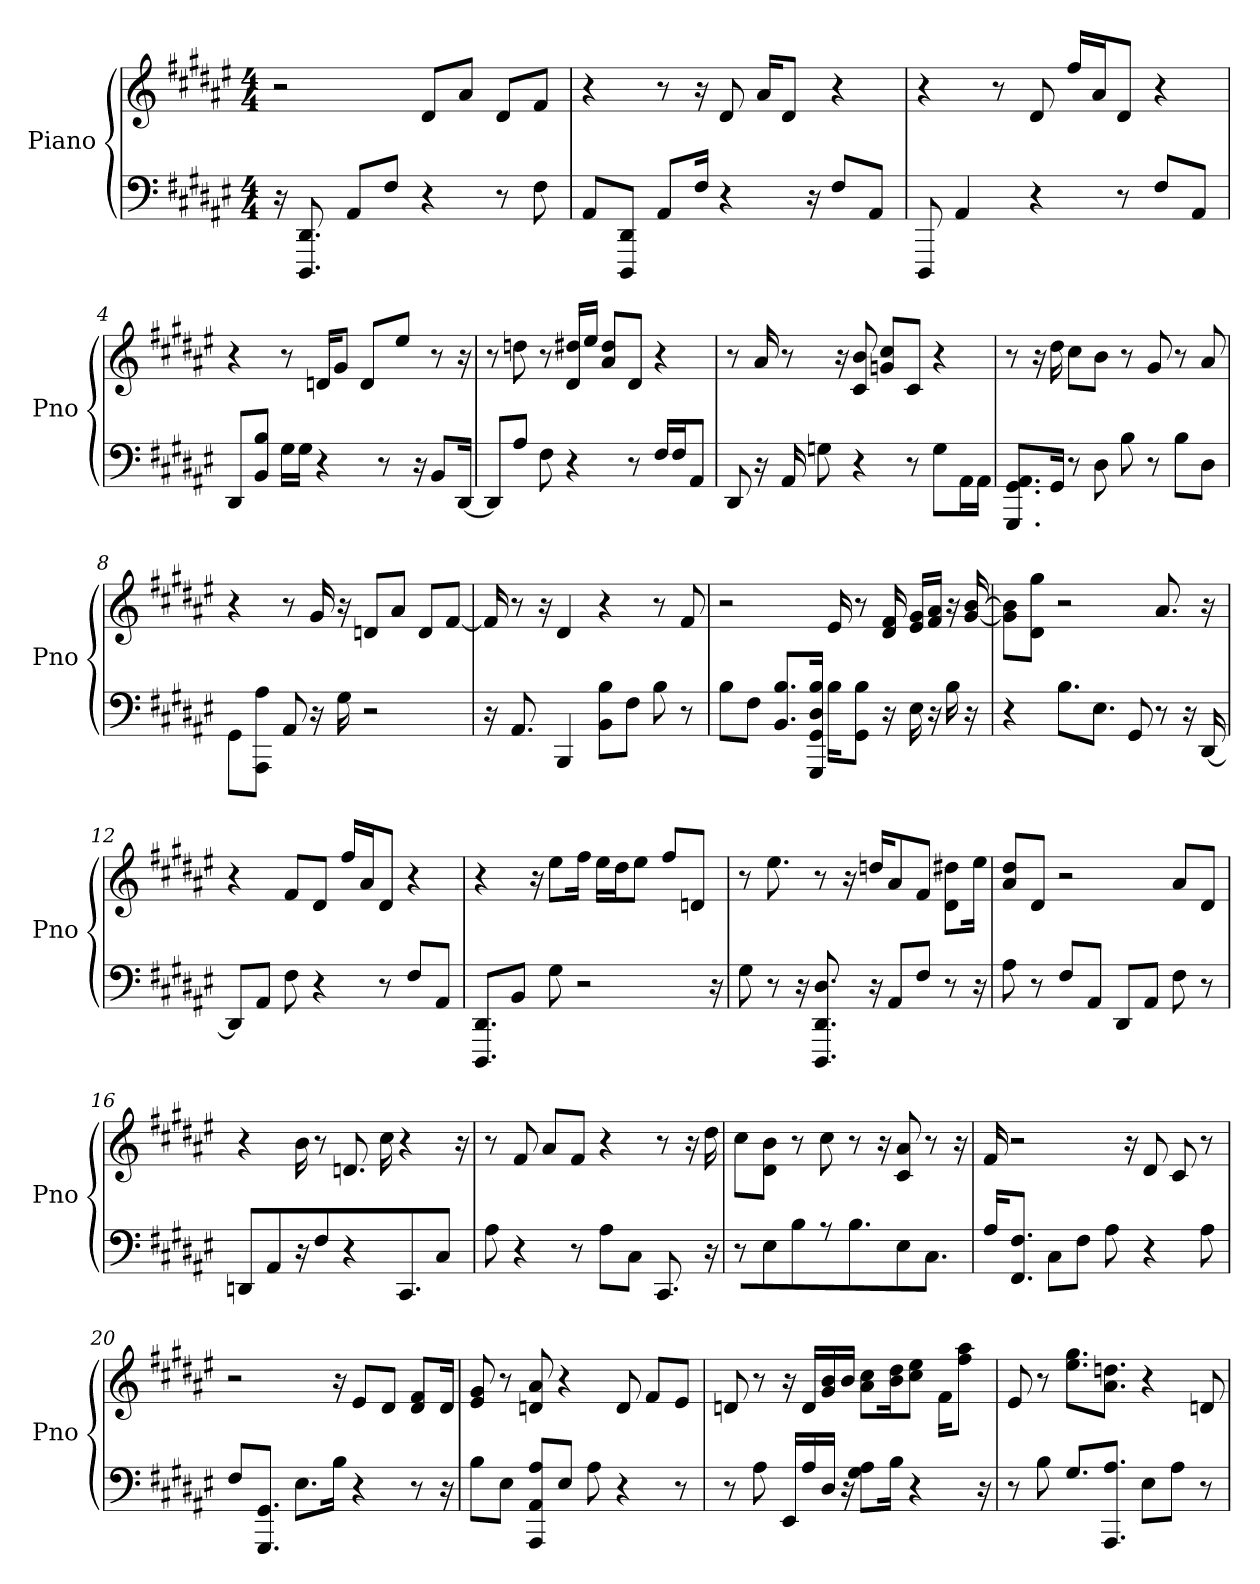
**kern	**kern
*part1	*part1
*staff2	*staff1
*I"Piano	*
*I'Pno	*
*clefF4	*clefG2
*k[f#c#g#d#a#e#]	*k[f#c#g#d#a#e#]
*F#:	*F#:
*M4/4	*M4/4
*MM72	*MM72
=1	=1
16r	2r
8.DDD# 8.DD#	.
8AA#/L	.
8F#/J	.
4r	8d#/L
.	8a#/J
8r	8d#/L
8F#	8f#/J
=2	=2
8AA#/L	4r
8DDD#/ 8DD#/J	.
8AA#/L	8r
16F#/Jk	16r
4r	8d#
.	16a#/KL
.	8d#/J
16r	.
8F#/L	4r
8AA#/J	.
=3	=3
8DDD#	4r
4AA#	.
.	8r
4r	8d#
.	16ff#/LL
.	16a#/J
8r	8d#/J
8F#/L	4r
8AA#/J	.
=4	=4
8DD#/L	4r
8BB/ 8B/J	.
16G#\LL	8r
16G#\JJ	.
4r	16d/KL
.	8g#/J
.	8d/L
8r	.
.	8ee#/J
16r	.
8BB/L	8r
[16DD#/Jk	16r
=5	=5
8DD#/L]	8r
8A#/J	8dd
8F#	8r
4r	16d#/ 16dd#/LL
.	16ee#/JJ
.	8dd#/ 8a#/L
8r	8d#/J
16F#/LL	4r
16F#/J	.
8AA#/J	.
=6	=6
8DD#	8r
16r	16a#
16AA#	8r
8G	.
.	16r
4r	8b 8c#
.	8cc#/ 8g/L
8r	8c#/J
8G\L	4r
16AA#\L	.
16AA#\JJ	.
=7	=7
8.AA#/ 8.GGG#/ 8.GG#/L	8r
.	16r
16GG#/Jk	16dd#
8r	8cc#\L
8D#	8b\J
8B	8r
8r	8g#
8B\L	8r
8D#\J	8a#
=8	=8
8GG#\L	4r
8AAA#\ 8A#\J	.
8AA#	8r
16r	16g#
16G#	16r
2r	8d/L
.	8a#/J
.	8d/L
.	[8f#/J
=9	=9
16r	16f#]
8.AA#	8r
.	16r
4BBB	4d#
8BB\ 8B\L	4r
8F#\J	.
8B	8r
8r	8f#
=10	=10
8B\L	2r
8F#\J	.
8.B/ 8.BB/L	.
16D#/ 16B/ 16GG#/ 16GGG#/Jk	.
16B\KL	16e#
8B\ 8GG#\J	8r
16r	16f# 16d#
16E#	16e#/ 16g#/LL
16r	16a#/ 16f#/JJ
16B	16r
16r	[16b [16g#
=11	=11
4r	8b]\ 8g#]\L
.	8d#\ 8gg#\J
8.B\L	2r
8.E#\J	.
8GG#	.
8r	8.a#
16r	.
[16DD#	16r
=12	=12
8DD#/L]	4r
8AA#/J	.
8F#	8f#/L
4r	8d#/J
.	16ff#/LL
.	16a#/J
8r	8d#/J
8F#/L	4r
8AA#/J	.
=13	=13
8.DDD#/ 8.DD#/L	4r
8BB/J	.
.	16r
8G#	8ee#\L
2r	16ff#\Jk
.	16ee#\LL
.	16dd#\J
.	8ee#\J
.	8ff#/L
.	8d/J
16r	.
=14	=14
8G#	8r
8r	8.ee#
16r	.
8.D# 8.DDD# 8.DD#	8r
.	16r
16r	16dd/KL
8AA#/L	8a#/
8F#/J	8f#/J
8r	8dd#\ 8d#\L
16r	16ee#\Jk
=15	=15
8A#	8a#/ 8dd#/L
8r	8d#/J
8F#/L	2r
8AA#/J	.
8DD#/L	.
8AA#/J	.
8F#	8a#/L
8r	8d#/J
=16	=16
8DD/L	4r
8AA#/J	.
16r	16b
8F#	8r
4r	8.d
.	16cc#
8.CC#	4r
8C#J	.
.	16r
=17	=17
8A#	8r
4r	8f#
.	8a#/L
8r	8f#/J
8A#\L	4r
8C#\J	.
8.CC#	8r
.	16r
16r	16dd#
=18	=18
8r	8cc#\L
8E#	8d#\ 8b\J
8B	8r
8r	8cc#
8.B\L	8r
.	16r
8E#\J	8c# 8a#
8.C#J	8r
.	16r
=19	=19
16A#/KL	16f#
8.F#/ 8.FF#/J	2r
8C#\L	.
8F#\J	.
8A#	.
.	16r
4r	8d#
.	8c#
8A#	8r
=20	=20
8F#/L	2r
8.GGG#/ 8.GG#/J	.
8.E#\L	.
16B\Jk	16r
4r	8e#/L
.	8d#/J
8r	8f#/ 8d#/L
16r	16d#/Jk
=21	=21
8B\L	8g# 8e#
8E#\J	8r
8AAA#/ 8AA#/ 8A#/L	8d 8a#
8E#/J	4r
8A#	.
4r	8d
.	8f#/L
8r	8e#/J
=22	=22
8r	8d
8A#	8r
16EE#/LL	16r
16A#/	16d/LL
16D#/JJ	16b/ 16g#/
16r	16b/JJ
8G#\ 8A#\L	8a#\ 8cc#\L
16B\Jk	16b\ 16dd#\K
4r	8ee#\ 8cc#\J
.	16f#\KL
.	8ff#\ 8aa#\J
16r	.
=23	=23
8r	8e#
8B	8r
8.G#/L	8.gg#\ 8.ee#\L
8.A#/ 8.AAA#/J	8.a#\ 8.dd\J
8E#\L	4r
8A#\J	.
8r	8d
=	=
*-	*-
